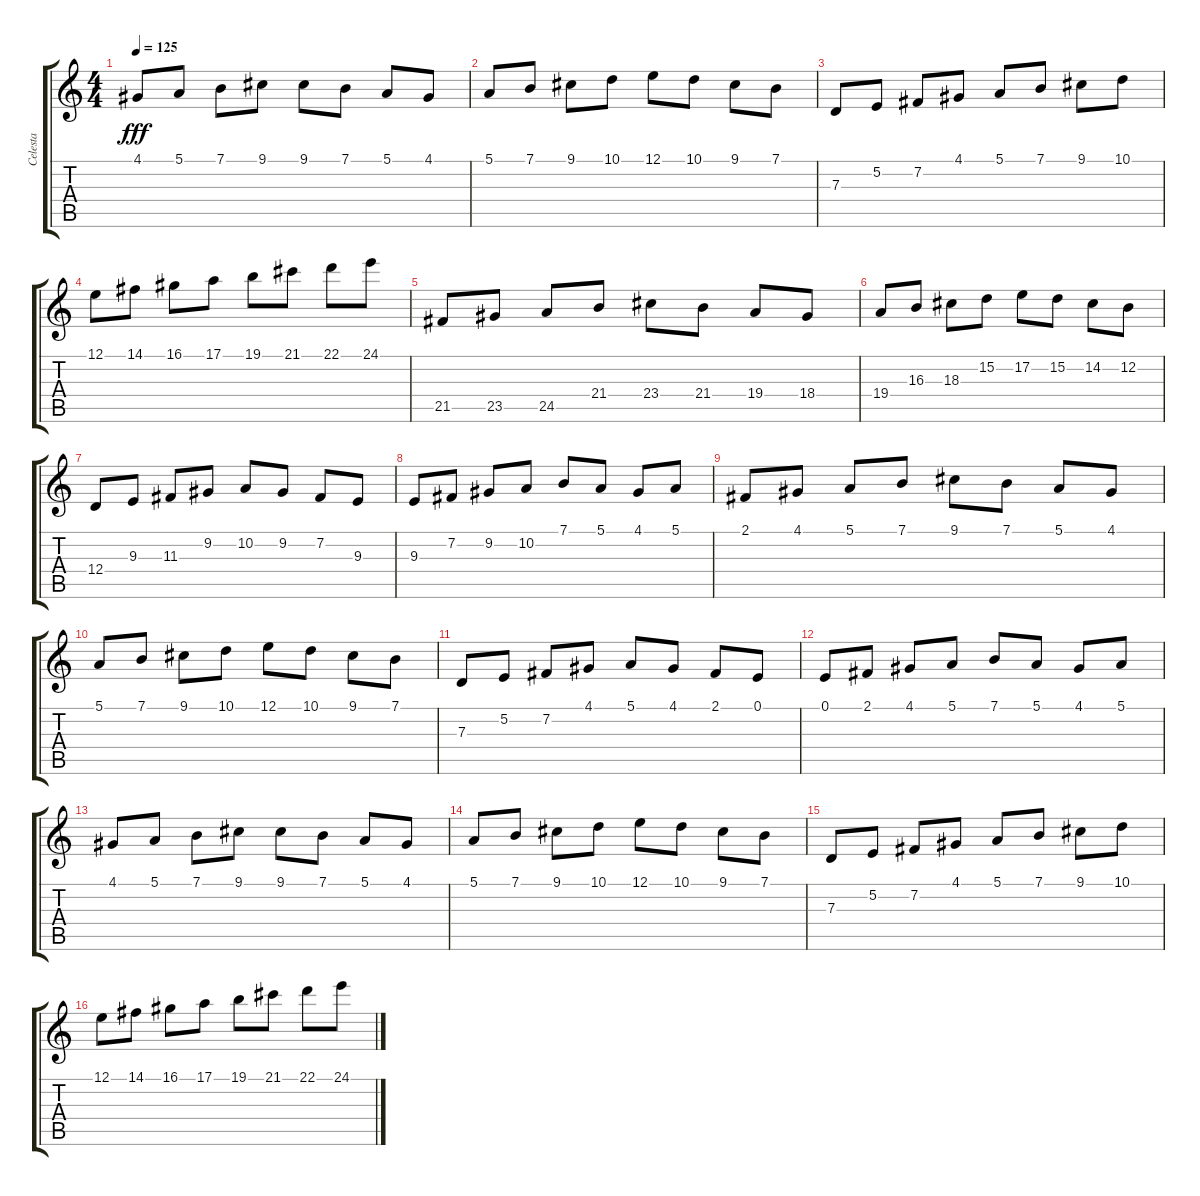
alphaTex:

\track ("Celesta         " "Celesta   ") {instrument celesta}
\staff {score tabs}
\tuning (E4 B3 G3 D3 A2 E2) {hide}
\ts (4 4)
\tempo 125
\clef g2
\ks c
4.1.8{dy fff} 5.1.8 7.1.8 9.1.8 9.1.8 7.1.8 5.1.8 4.1.8 |
5.1.8 7.1.8 9.1.8 10.1.8 12.1.8 10.1.8 9.1.8 7.1.8 |
7.3.8 5.2.8 7.2.8 4.1.8 5.1.8 7.1.8 9.1.8 10.1.8 |
12.1.8 14.1.8 16.1.8 17.1.8 19.1.8 21.1.8 22.1.8 24.1.8 |
21.5.8 23.5.8 24.5.8 21.4.8 23.4.8 21.4.8 19.4.8 18.4.8 |
19.4.8 16.3.8 18.3.8 15.2.8 17.2.8 15.2.8 14.2.8 12.2.8 |
12.4.8 9.3.8 11.3.8 9.2.8 10.2.8 9.2.8 7.2.8 9.3.8 |
9.3.8 7.2.8 9.2.8 10.2.8 7.1.8 5.1.8 4.1.8 5.1.8 |
2.1.8 4.1.8 5.1.8 7.1.8 9.1.8 7.1.8 5.1.8 4.1.8 |
5.1.8 7.1.8 9.1.8 10.1.8 12.1.8 10.1.8 9.1.8 7.1.8 |
7.3.8 5.2.8 7.2.8 4.1.8 5.1.8 4.1.8 2.1.8 0.1.8 |
0.1.8 2.1.8 4.1.8 5.1.8 7.1.8 5.1.8 4.1.8 5.1.8 |
4.1.8 5.1.8 7.1.8 9.1.8 9.1.8 7.1.8 5.1.8 4.1.8 |
5.1.8 7.1.8 9.1.8 10.1.8 12.1.8 10.1.8 9.1.8 7.1.8 |
7.3.8 5.2.8 7.2.8 4.1.8 5.1.8 7.1.8 9.1.8 10.1.8 |
12.1.8 14.1.8 16.1.8 17.1.8 19.1.8 21.1.8 22.1.8 24.1.8
